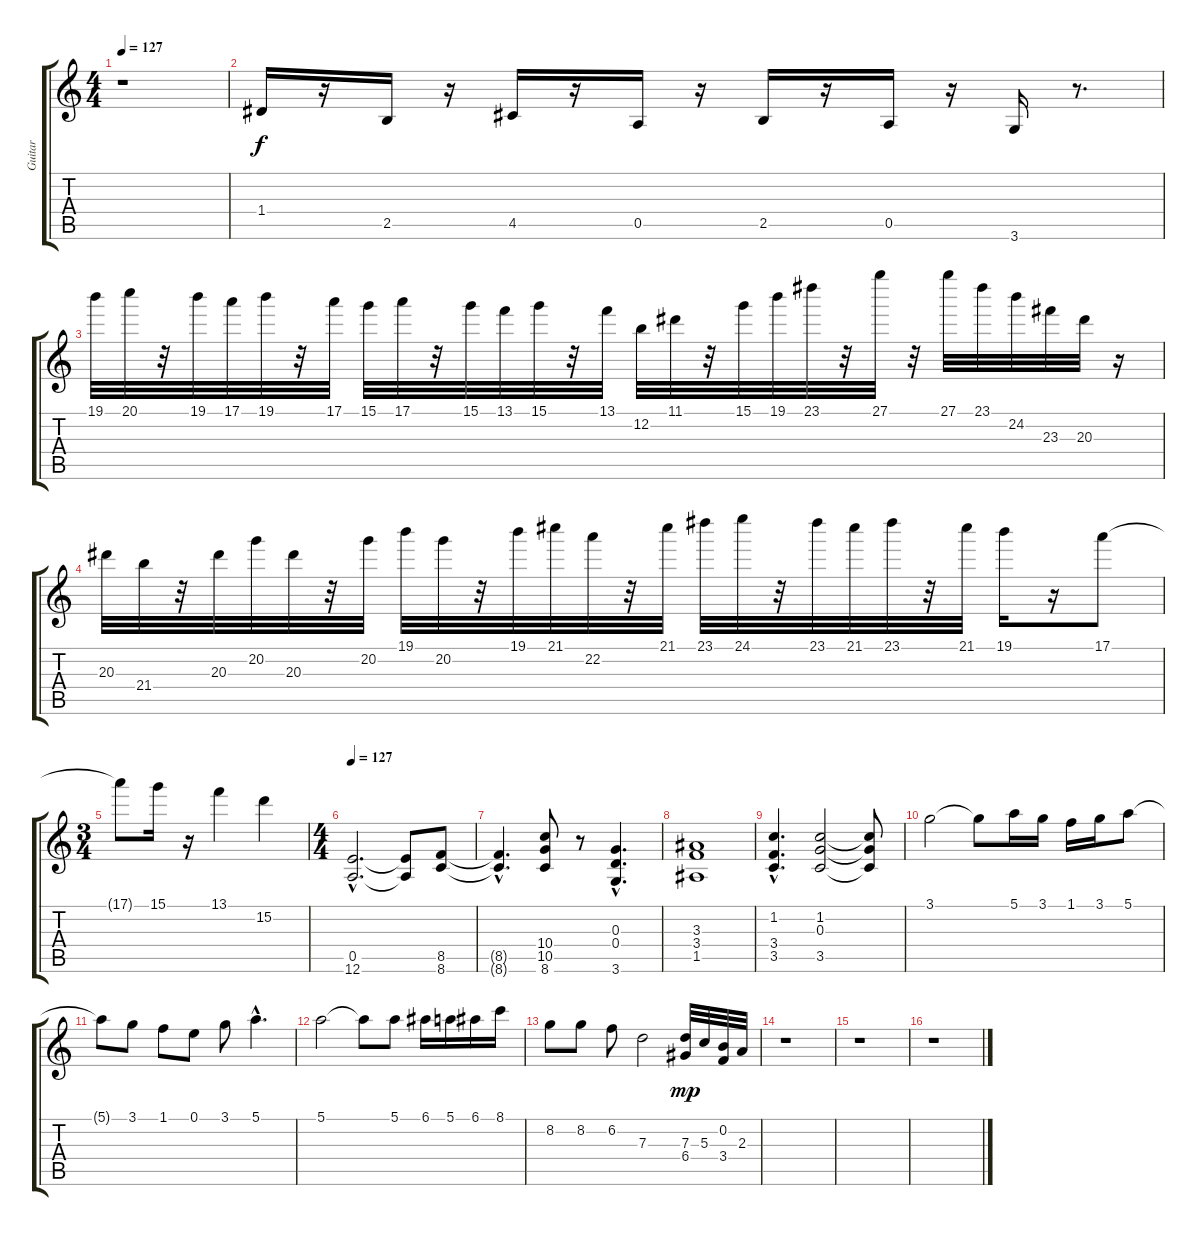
\track ("Guitar" "Guitar") {instrument distortionguitar}
\staff {score tabs}
\tuning (E4 B3 G3 D3 A2 E2) {hide}
\ts (4 4)
\tempo 127
\clef g2
\ks c
r.1{dy mp} |
1.4.16{dy f instrument electricguitarmuted} r.16 2.5.16 r.16 4.5.16 r.16 0.5.16 r.16 2.5.16 r.16 0.5.16 r.16 3.6.16 r.8{d} |
19.1.32{instrument distortionguitar} 20.1.32 r.32 19.1.32 17.1.32 19.1.32 r.32 17.1.32 15.1.32 17.1.32 r.32 15.1.32 13.1.32 15.1.32 r.32 13.1.32 12.2.32 11.1.32 r.32 15.1.32 19.1.32 23.1.32 r.32 27.1.32 r.32 27.1.32 23.1.32 24.2.32 23.3.32 20.3.32 r.16 |
20.3.32 21.4.32 r.32 20.3.32 20.2.32 20.3.32 r.32 20.2.32 19.1.32 20.2.32 r.32 19.1.32 21.1.32 22.2.32 r.32 21.1.32 23.1.32 24.1.32 r.32 23.1.32 21.1.32 23.1.32 r.32 21.1.32 19.1.16 r.16 17.1.8 |
\ts (3 4)
17.1{t}.8 15.1.16 r.16 13.1.4 15.2.4 |
\ts (4 4)
\tempo 127
(0.5{hac} 12.6{hac}).2{d} (0.5{t} 12.6{t}).8 (8.5 8.6).8 |
(8.5{hac t} 8.6{hac t}).4{d} (10.4 10.5 8.6).8 r.8 (0.3{hac} 0.4{hac} 3.6{hac}).4{d} |
(3.3 3.4 1.5).1 |
(1.2{hac} 3.4{hac} 3.5{hac}).4{d} (1.2 0.3 3.5).2 (1.2{t} 0.3{t} 3.5{t}).8 |
3.1.2 3.1{t}.8 5.1.16 3.1.16 1.1.16 3.1.16 5.1.8 |
5.1{t}.8 3.1.8 1.1.8 0.1.8 3.1.8 5.1{hac}.4{d} |
5.1.2 5.1{t}.8 5.1.8 6.1.16 5.1.16 6.1.16 8.1.16 |
8.2.8 8.2.8 6.2.8 7.3.2 (7.3 6.4).32{dy mp} 5.3.32 (0.2 3.4).32 2.3.32 |
r.1 |
r.1 |
r.1
